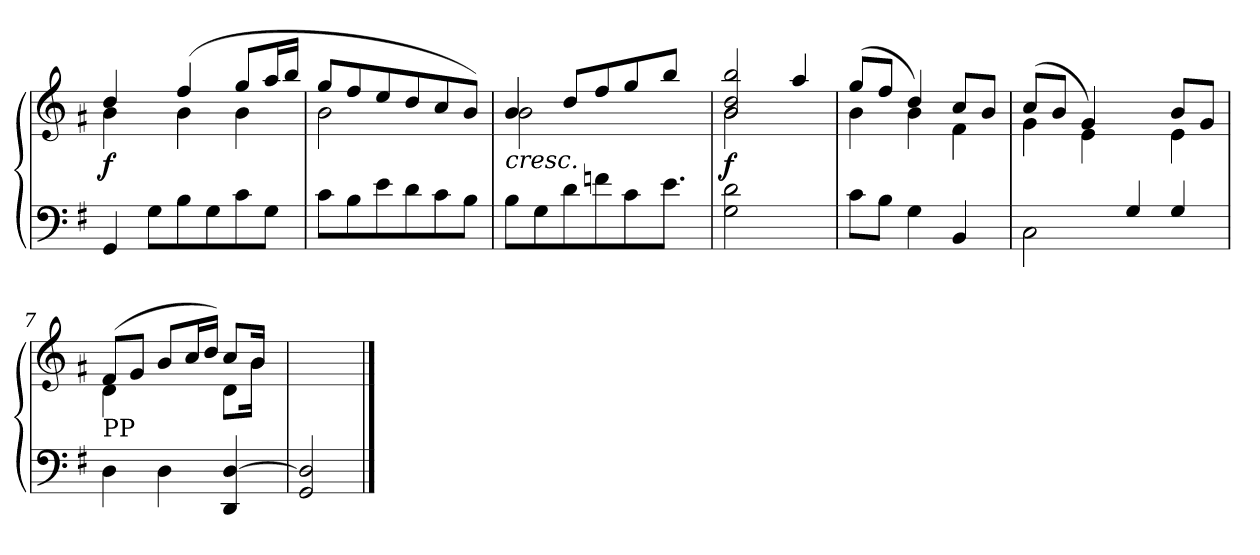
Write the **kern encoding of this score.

**kern	**kern	**dynam
*part1	*part1	*part1
*staff2	*staff1	*staff1/2
*clefF4	*clefG3	*
*k[f#]	*k[f#]	*
=1	=1	=1
*	*^	*
!	!	!	!LO:DY:b
4GG/	4b/	4g\	f
8G\L	8ryy	8ryy	.
8B\	(>4dd/	4g\	.
8G\	.	.	.
8c\	8ee/L	4g\	.
8G\J	16ff#/L	.	.
.	16gg/JJ	.	.
=2	=2	=2	=2
8c\L	8ee/L	2g\	.
8B\	8dd/	.	.
8e\	8cc/	.	.
8d\	8b/	.	.
8c\	8a/	4ryy	.
8B\J	8g/J)	.	.
=3	=3	=3	=3
!	!	!	!LO:HP:b
8B\L	4g/	2g\	<
8G\	.	.	.
8d\	8b/L	.	.
8fn\	8dd/	.	.
8c\	8ee/	16ryy	.
.	.	4ryy	.
8.e\J	8gg/J	.	.
.	16ryy	.	.
=4	=4	=4	=4
!	!	!	!LO:DY:b
2G\ 2d\	2g/ 2b/ 2gg/	2g\	f
4ryy	4ff#/	4ryy	.
*	*v	*v	*
.	.	[
!!LO:LB:g=z
=5	=5	=5
*	*^	*
8c\L	(>8ee/L	4g\	.
8B\J	8dd/J	.	.
4G\	4b/)	4g\	.
4BB/	8a/L	4d\	.
.	8g/J	.	.
=6	=6	=6	=6
2C\	(>8a/L	4e\	.
.	8g/J	.	.
.	4e/)	4c\	.
4G/	4ryy	4ryy	.
4G/	8g/L	4c\	.
.	8e/J	.	.
=7	=7	=7	=7
!	!LO:TX:b:t=PP	!	!
4D\	(>8d/L	4B\	.
.	8e/J	.	.
4D\	8g/L	4ryy	.
.	16a/L	.	.
.	16b/JJ)	.	.
4DD/ [>4D/	8a/L	8B\L	.
.	16g/Jk	16g\Jk	.
.	16ryy	16ryy	.
*	*v	*v	*
=8	=8	=8
2GG/ 2D/]	2ryy	.
==	==	==
*-	*-	*-
